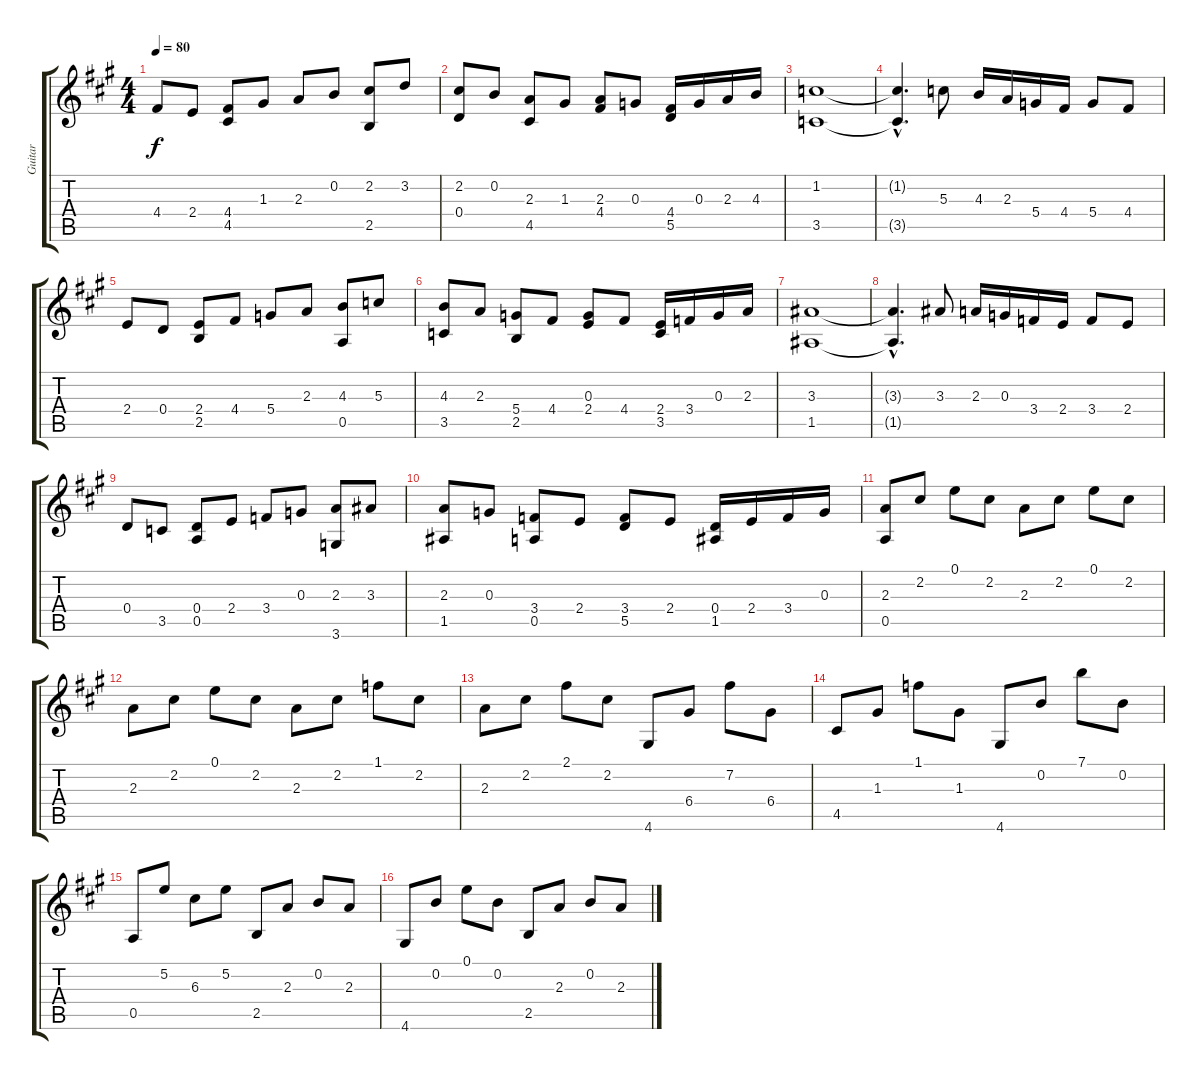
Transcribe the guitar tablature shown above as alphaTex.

\track ("Guitar" "Guitar") {instrument acousticguitarnylon}
\staff {score tabs}
\tuning (E4 B3 G3 D3 A2 E2) {hide}
\ts (4 4)
\tempo 80
\clef g2
\ks a
4.4.8{dy f} 2.4.8 (4.4 4.5).8 1.3.8 2.3.8 0.2.8 (2.2 2.5).8 3.2.8 |
(2.2 0.4).8 0.2.8 (2.3 4.5).8 1.3.8 (2.3 4.4).8 0.3.8 (4.4 5.5).16 0.3.16 2.3.16 4.3.16 |
(1.2 3.5).1 |
(1.2{hac t} 3.5{hac t}).4{d} 5.3.8 4.3.16 2.3.16 5.4.16 4.4.16 5.4.8 4.4.8 |
2.4.8 0.4.8 (2.4 2.5).8 4.4.8 5.4.8 2.3.8 (4.3 0.5).8 5.3.8 |
(4.3 3.5).8 2.3.8 (5.4 2.5).8 4.4.8 (0.3 2.4).8 4.4.8 (2.4 3.5).16 3.4.16 0.3.16 2.3.16 |
(3.3 1.5).1 |
(3.3{hac t} 1.5{hac t}).4{d} 3.3.8 2.3.16 0.3.16 3.4.16 2.4.16 3.4.8 2.4.8 |
0.4.8 3.5.8 (0.4 0.5).8 2.4.8 3.4.8 0.3.8 (2.3 3.6).8 3.3.8 |
(2.3 1.5).8 0.3.8 (3.4 0.5).8 2.4.8 (3.4 5.5).8 2.4.8 (0.4 1.5).16 2.4.16 3.4.16 0.3.16 |
(2.3 0.5).8 2.2.8 0.1.8 2.2.8 2.3.8 2.2.8 0.1.8 2.2.8 |
2.3.8 2.2.8 0.1.8 2.2.8 2.3.8 2.2.8 1.1.8 2.2.8 |
2.3.8 2.2.8 2.1.8 2.2.8 4.6.8 6.4.8 7.2.8 6.4.8 |
4.5.8 1.3.8 1.1.8 1.3.8 4.6.8 0.2.8 7.1.8 0.2.8 |
0.5.8 5.2.8 6.3.8 5.2.8 2.5.8 2.3.8 0.2.8 2.3.8 |
4.6.8 0.2.8 0.1.8 0.2.8 2.5.8 2.3.8 0.2.8 2.3.8
